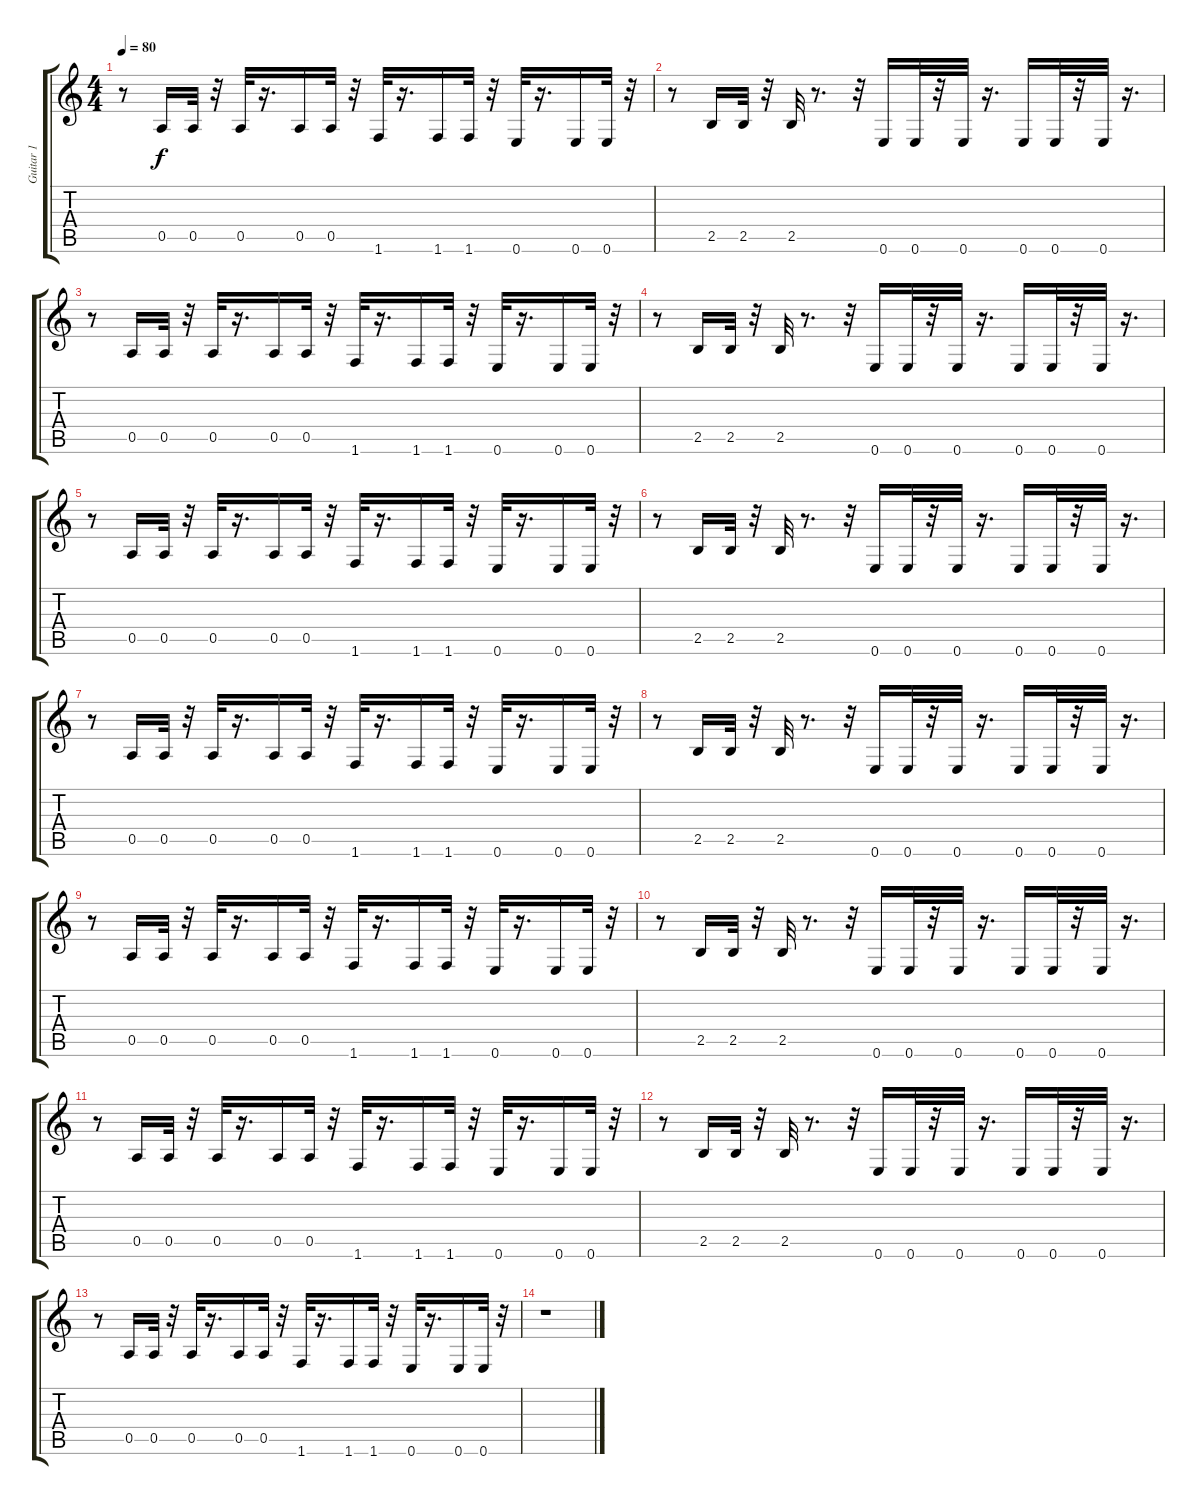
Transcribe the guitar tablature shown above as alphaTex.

\track ("Guitar 1" "Guitar 1") {instrument overdrivenguitar}
\staff {score tabs}
\tuning (E4 B3 G3 D3 A2 E2) {hide}
\ts (4 4)
\tempo 80
\clef g2
\ks c
r.8{dy f} 0.5.16 0.5.32 r.32 0.5.32 r.16{d} 0.5.16 0.5.32 r.32 1.6.32 r.16{d} 1.6.16 1.6.32 r.32 0.6.32 r.16{d} 0.6.16 0.6.32 r.32 |
r.8 2.5.16 2.5.32 r.32 2.5.32 r.8{d} r.32 0.6.16 0.6.32 r.32 0.6.32 r.16{d} 0.6.16 0.6.32 r.32 0.6.32 r.16{d} |
r.8 0.5.16 0.5.32 r.32 0.5.32 r.16{d} 0.5.16 0.5.32 r.32 1.6.32 r.16{d} 1.6.16 1.6.32 r.32 0.6.32 r.16{d} 0.6.16 0.6.32 r.32 |
r.8 2.5.16 2.5.32 r.32 2.5.32 r.8{d} r.32 0.6.16 0.6.32 r.32 0.6.32 r.16{d} 0.6.16 0.6.32 r.32 0.6.32 r.16{d} |
r.8 0.5.16 0.5.32 r.32 0.5.32 r.16{d} 0.5.16 0.5.32 r.32 1.6.32 r.16{d} 1.6.16 1.6.32 r.32 0.6.32 r.16{d} 0.6.16 0.6.32 r.32 |
r.8 2.5.16 2.5.32 r.32 2.5.32 r.8{d} r.32 0.6.16 0.6.32 r.32 0.6.32 r.16{d} 0.6.16 0.6.32 r.32 0.6.32 r.16{d} |
r.8 0.5.16 0.5.32 r.32 0.5.32 r.16{d} 0.5.16 0.5.32 r.32 1.6.32 r.16{d} 1.6.16 1.6.32 r.32 0.6.32 r.16{d} 0.6.16 0.6.32 r.32 |
r.8 2.5.16 2.5.32 r.32 2.5.32 r.8{d} r.32 0.6.16 0.6.32 r.32 0.6.32 r.16{d} 0.6.16 0.6.32 r.32 0.6.32 r.16{d} |
r.8 0.5.16 0.5.32 r.32 0.5.32 r.16{d} 0.5.16 0.5.32 r.32 1.6.32 r.16{d} 1.6.16 1.6.32 r.32 0.6.32 r.16{d} 0.6.16 0.6.32 r.32 |
r.8 2.5.16 2.5.32 r.32 2.5.32 r.8{d} r.32 0.6.16 0.6.32 r.32 0.6.32 r.16{d} 0.6.16 0.6.32 r.32 0.6.32 r.16{d} |
r.8 0.5.16 0.5.32 r.32 0.5.32 r.16{d} 0.5.16 0.5.32 r.32 1.6.32 r.16{d} 1.6.16 1.6.32 r.32 0.6.32 r.16{d} 0.6.16 0.6.32 r.32 |
r.8 2.5.16 2.5.32 r.32 2.5.32 r.8{d} r.32 0.6.16 0.6.32 r.32 0.6.32 r.16{d} 0.6.16 0.6.32 r.32 0.6.32 r.16{d} |
r.8 0.5.16 0.5.32 r.32 0.5.32 r.16{d} 0.5.16 0.5.32 r.32 1.6.32 r.16{d} 1.6.16 1.6.32 r.32 0.6.32 r.16{d} 0.6.16 0.6.32 r.32 |
r.1
